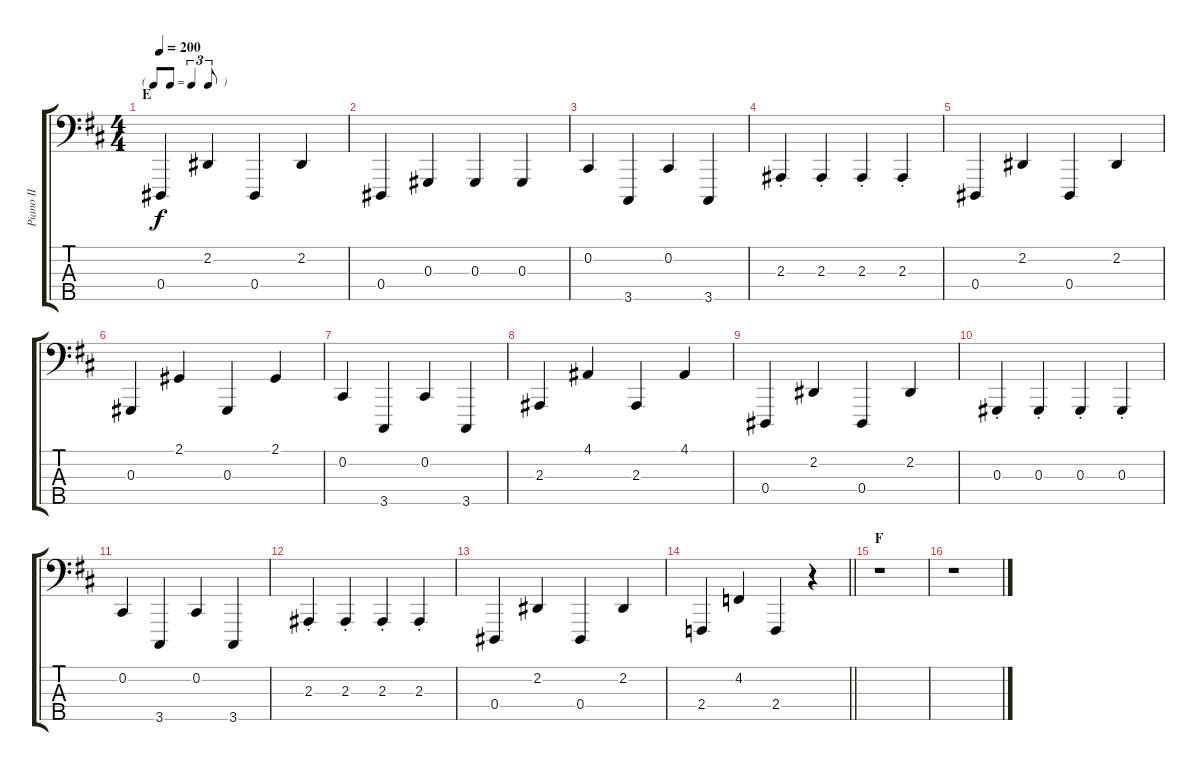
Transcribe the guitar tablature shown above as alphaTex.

\track ("Piano II" "Piano II") {instrument brightacousticpiano}
\staff {score tabs}
\tuning (Gb2 Db2 Ab1 Eb1 Bb0) {hide}
\ts (4 4)
\tf triplet8th
\section ("" "E")
\tempo 200
\clef f4
\ks d
0.4.4{dy f} 2.2.4 0.4.4 2.2.4 |
0.4.4 0.3.4 0.3.4 0.3.4 |
0.2.4 3.5.4 0.2.4 3.5.4 |
2.3{st}.4 2.3{st}.4 2.3{st}.4 2.3{st}.4 |
0.4.4 2.2.4 0.4.4 2.2.4 |
0.3.4 2.1.4 0.3.4 2.1.4 |
0.2.4 3.5.4 0.2.4 3.5.4 |
2.3.4 4.1.4 2.3.4 4.1.4 |
0.4.4 2.2.4 0.4.4 2.2.4 |
0.3{st}.4 0.3{st}.4 0.3{st}.4 0.3{st}.4 |
0.2.4 3.5.4 0.2.4 3.5.4 |
2.3{st}.4 2.3{st}.4 2.3{st}.4 2.3{st}.4 |
0.4.4 2.2.4 0.4.4 2.2.4 |
\barLineRight lightlight
2.4.4 4.2.4 2.4.4 r.4 |
\section ("" "F")
r.1 |
r.1
